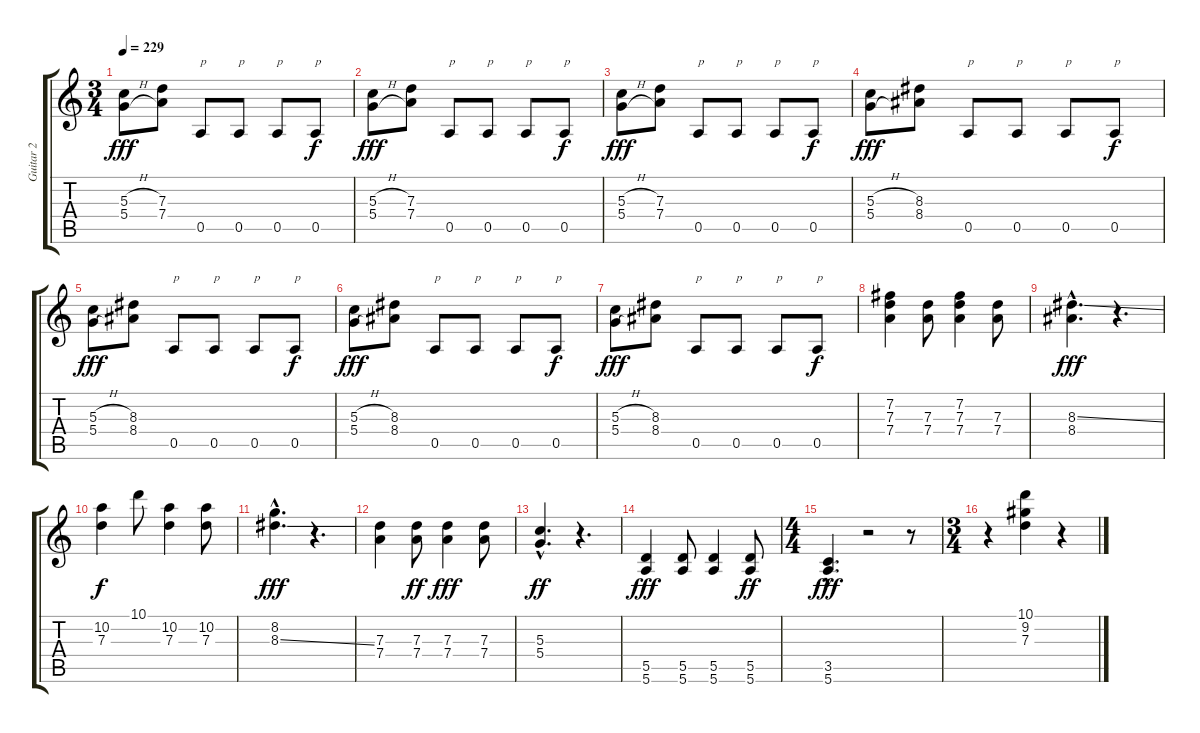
\track ("Guitar 2" "Guitar 2") {instrument distortionguitar}
\staff {score tabs}
\tuning (E4 B3 G3 D3 A2 E2) {hide}
\ts (3 4)
\tempo 229
\clef g2
\ks c
(5.3{h} 5.4{h}).8{dy fff} (7.3 7.4).8 0.5.8{txt "p"} 0.5.8{txt "p"} 0.5.8{txt "p"} 0.5.8{txt "p" dy f} |
(5.3{h} 5.4{h}).8{dy fff} (7.3 7.4).8 0.5.8{txt "p"} 0.5.8{txt "p"} 0.5.8{txt "p"} 0.5.8{txt "p" dy f} |
(5.3{h} 5.4{h}).8{dy fff} (7.3 7.4).8 0.5.8{txt "p"} 0.5.8{txt "p"} 0.5.8{txt "p"} 0.5.8{txt "p" dy f} |
(5.3{h} 5.4{h}).8{dy fff} (8.3 8.4).8 0.5.8{txt "p"} 0.5.8{txt "p"} 0.5.8{txt "p"} 0.5.8{txt "p" dy f} |
(5.3{h} 5.4{h}).8{dy fff} (8.3 8.4).8 0.5.8{txt "p"} 0.5.8{txt "p"} 0.5.8{txt "p"} 0.5.8{txt "p" dy f} |
(5.3{h} 5.4{h}).8{dy fff} (8.3 8.4).8 0.5.8{txt "p"} 0.5.8{txt "p"} 0.5.8{txt "p"} 0.5.8{txt "p" dy f} |
(5.3{h} 5.4{h}).8{dy fff} (8.3 8.4).8 0.5.8{txt "p"} 0.5.8{txt "p"} 0.5.8{txt "p"} 0.5.8{txt "p" dy f} |
(7.2 7.3 7.4).4 (7.3 7.4).8 (7.2 7.3 7.4).4 (7.3 7.4).8 |
(8.3{ss hac} 8.4{hac}).4{d dy fff} r.4{d} |
(10.2 7.3).4{dy f} 10.1.8 (10.2 7.3).4 (10.2 7.3).8 |
(8.2{hac} 8.3{ss}).4{d dy fff} r.4{d} |
(7.3 7.4).4 (7.3 7.4).8{dy ff} (7.3 7.4).4{dy fff} (7.3 7.4).8 |
(5.3{hac} 5.4{hac}).4{d dy ff} r.4{d} |
(5.5 5.6).4{dy fff} (5.5 5.6).8 (5.5 5.6).4 (5.5 5.6).8{dy ff} |
\ts (4 4)
(3.5{hac} 5.6{hac}).4{d dy fff} r.2 r.8 |
\ts (3 4)
r.4 (10.1 9.2 7.3).4 r.4
